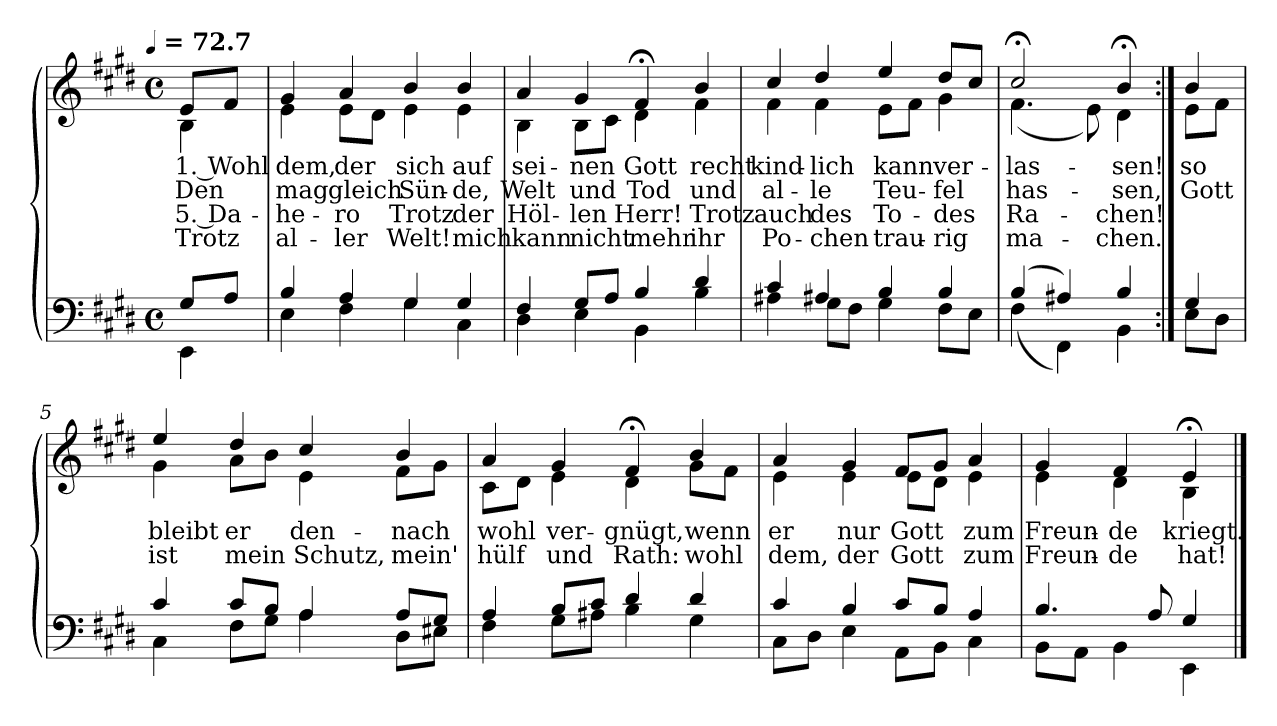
**kern	**kern	**text	**text	**text	**text	**dynam
*part1	*part1	*part1	*part1	*part1	*part1	*part1
*staff2	*staff1	*staff1	*staff1	*staff1	*staff1	*staff1/2
*clefF4	*clefG2	*	*	*	*	*
*k[f#c#g#d#]	*k[f#c#g#d#]	*	*	*	*	*
!!LO:TX:omd:t=[quarter] = 72.7
*M4/4	*M4/4	*	*	*	*	*
*met(c)	*met(c)	*	*	*	*	*
*MM72	*MM72	*	*	*	*	*
=	=	=	=	=	=	=
*^	*^	*	*	*	*	*
8G#L	4EE	8eL	4B	1. Wohl	Den	5. Da-	Trotz	.
8AJ	.	8f#J	.	.	.	.	.	.
=1	=1	=1	=1	=1	=1	=1	=1	=1
4B	4E	4g#	4e	dem,	mag	-he-	al-	.
4A	4F#	4a	8eL	der	gleich	-ro	-ler	.
.	.	.	8d#J	.	.	.	.	.
4G#	4G#	4b	4e	sich	Sün-	Trotz	Welt!	.
4G#	4C#	4b	4e	auf	-de,	der	mich	.
=2	=2	=2	=2	=2	=2	=2	=2	=2
4F#	4D#	4a	4B	sei-	Welt	Höl-	kann	.
8G#L	4E	4g#	8BL	-nen	und	-len	nicht	♩ = 70
8AJ	.	.	8c#J	.	.	.	.	.
4B	4BB	4f#;<	4d#	Gott	Tod	Herr!	mehr	.
4d#	4B	4b	4f#	recht	und	Trotz	ihr	♩ = 71.6
=3	=3	=3	=3	=3	=3	=3	=3	=3
4c#	4A#X	4cc#	4f#	kind-	al-	auch	Po-	.
4A#X	8G#L	4dd#	4f#	-lich	-le	des	-chen	.
.	8F#J	.	.	.	.	.	.	.
4B	4G#	4ee	8eL	kann	Teu-	To-	trau-	.
.	.	.	8f#J	.	.	.	.	.
4B	8F#L	8dd#L	4g#	ver-	-fel	-des	-rig	.
.	8EJ	8cc#J	.	.	.	.	.	.
=4	=4	=4	=4	=4	=4	=4	=4	=4
*	*	*MM71	*	*	*	*	*	*
(4B	(4F#	2cc#;<	(4.f#	-las-	has-	Ra-	ma-	.
4A#X)	4FF#)	.	.	.	.	.	.	.
.	.	.	8e)	.	.	.	.	.
4B	4BB	4b;<	4d#	-sen!	-sen,	-chen!	-chen.	.
!!LO:LB:g=z	!!
=:|!	=:|!	=:|!	=:|!	=:|!	=:|!	=:|!	=:|!	=:|!
*	*	*MM73	*	*	*	*	*	*
4G#	8EL	4b	8eL	so	Gott	.	.	.
.	8D#J	.	8f#J	.	.	.	.	.
=5	=5	=5	=5	=5	=5	=5	=5	=5
4c#	4C#	4ee	4g#	bleibt	ist	.	.	.
8c#L	8F#L	4dd#	8aL	er	mein	.	.	.
8BJ	8G#J	.	8bJ	.	.	.	.	.
4A	4A	4cc#	4e	den-	Schutz,	.	.	.
8AL	8D#L	4b	8f#L	-nach	mein'	.	.	.
8G#J	8E#XJ	.	8g#J	.	.	.	.	.
=6	=6	=6	=6	=6	=6	=6	=6	=6
*	*	*MM70	*	*	*	*	*	*
4A	4F#	4a	8c#L	wohl	hülf	.	.	.
.	.	.	8d#J	.	.	.	.	.
8BL	8G#L	4g#	4e	ver-	und	.	.	♩ = 69
8c#J	8A#XJ	.	.	.	.	.	.	.
4d#	4B	4f#;<	4d#	-gnügt,	Rath:	.	.	.
4d#	4G#	4b	8g#L	wenn	wohl	.	.	♩ = 71
.	.	.	8f#J	.	.	.	.	.
=7	=7	=7	=7	=7	=7	=7	=7	=7
4c#	8C#L	4a	4e	er	dem,	.	.	.
.	8D#J	.	.	.	.	.	.	.
4B	4E	4g#	4e	nur	der	.	.	♩ = 67
8c#L	8AAL	8f#L	8eL	Gott	Gott	.	.	♩ = 66.1
8BJ	8BBJ	8g#J	8d#J	.	.	.	.	.
4A	4C#	4a	4e	zum	zum	.	.	♩ = 65
=8	=8	=8	=8	=8	=8	=8	=8	=8
*	*	*MM63	*	*	*	*	*	*
4.B	8BBL	4g#	4e	Freun-	Freun-	.	.	.
.	8AAJ	.	.	.	.	.	.	.
.	4BB	4f#	4d#	-de	-de	.	.	♩ = 53.3
8A	.	.	.	.	.	.	.	.
4G#	4EE	4e;<	4B	kriegt.	hat!	.	.	.
*v	*v	*	*	*	*	*	*	*
*	*v	*v	*	*	*	*	*
==	==	==	==	==	==	==
*-	*-	*-	*-	*-	*-	*-
